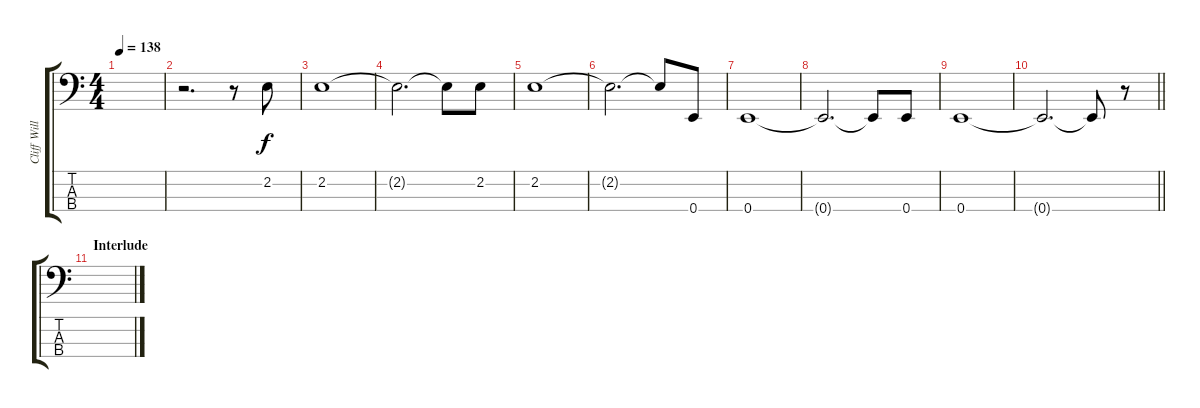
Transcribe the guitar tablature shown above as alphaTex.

\track ("Cliff Williams" "Cliff Will") {instrument electricbasspick}
\staff {score tabs}
\tuning (G2 D2 A1 E1) {hide}
\ts (4 4)
\tempo 138
\clef f4
\ks c
|
r.2{d} r.8 2.2.8 |
2.2.1 |
2.2{t}.2{d} 2.2{t}.8 2.2.8 |
2.2.1 |
2.2{t}.2{d} 2.2{t}.8 0.4.8 |
0.4.1 |
0.4{t}.2{d} 0.4{t}.8 0.4.8 |
0.4.1 |
\barLineRight lightlight
0.4{t}.2{d} 0.4{t}.8 r.8 |
\section ("" "Interlude")
